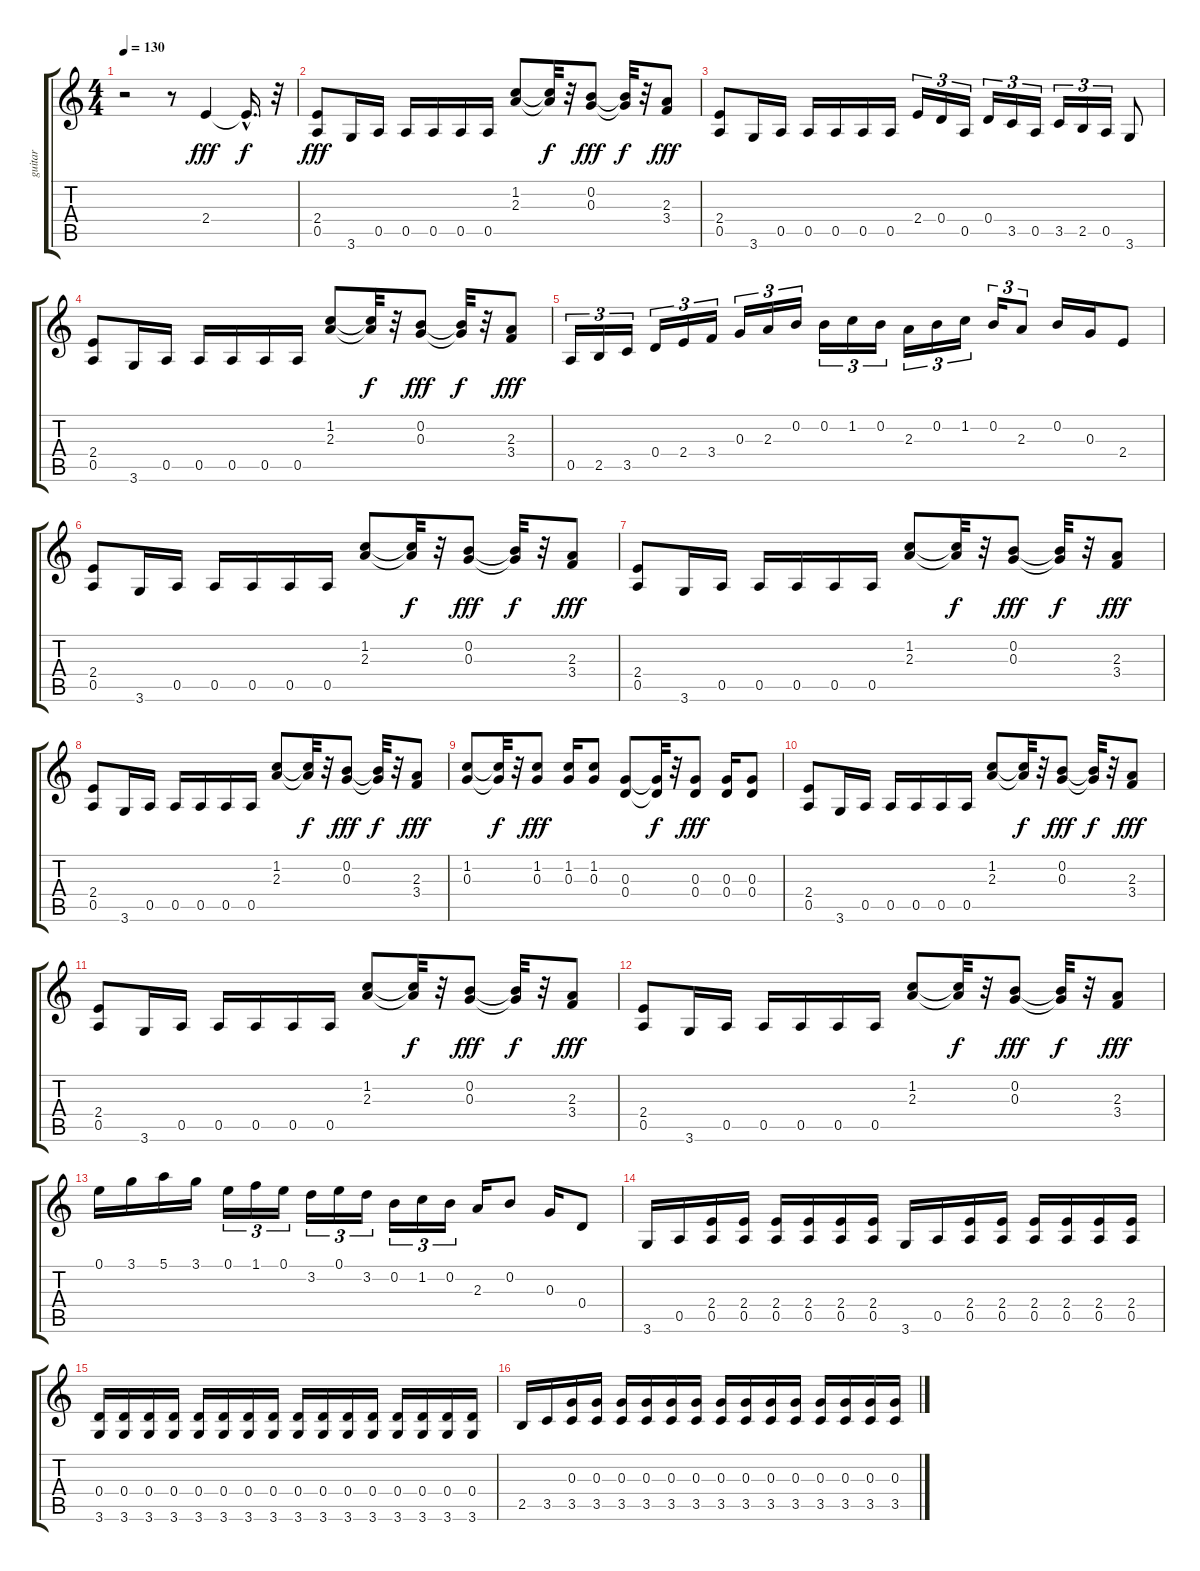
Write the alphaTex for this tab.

\track ("guitar" "guitar") {instrument distortionguitar}
\staff {score tabs}
\tuning (E4 B3 G3 D3 A2 E2) {hide}
\ts (4 4)
\tempo 130
\clef g2
\ks c
r.2{dy fff instrument distortionguitar} r.8 2.4.4 2.4{hac t}.16{d dy f} r.32 |
(2.4 0.5).8{dy fff} 3.6.16 0.5.16 0.5.16 0.5.16 0.5.16 0.5.16 (1.2 2.3).8 (1.2{t} 2.3{t}).32{dy f} r.32 (0.2 0.3).8{dy fff} (0.2{t} 0.3{t}).32{dy f} r.32 (2.3 3.4).8{dy fff} |
(2.4 0.5).8 3.6.16 0.5.16 0.5.16 0.5.16 0.5.16 0.5.16 2.4.16{tu (3 2)} 0.4.16{tu (3 2)} 0.5.16{tu (3 2)} 0.4.16{tu (3 2)} 3.5.16{tu (3 2)} 0.5.16{tu (3 2)} 3.5.16{tu (3 2)} 2.5.16{tu (3 2)} 0.5.16{tu (3 2)} 3.6.8 |
(2.4 0.5).8 3.6.16 0.5.16 0.5.16 0.5.16 0.5.16 0.5.16 (1.2 2.3).8 (1.2{t} 2.3{t}).32{dy f} r.32 (0.2 0.3).8{dy fff} (0.2{t} 0.3{t}).32{dy f} r.32 (2.3 3.4).8{dy fff} |
0.5.16{tu (3 2)} 2.5.16{tu (3 2)} 3.5.16{tu (3 2)} 0.4.16{tu (3 2)} 2.4.16{tu (3 2)} 3.4.16{tu (3 2)} 0.3.16{tu (3 2)} 2.3.16{tu (3 2)} 0.2.16{tu (3 2)} 0.2.16{tu (3 2)} 1.2.16{tu (3 2)} 0.2.16{tu (3 2)} 2.3.16{tu (3 2)} 0.2.16{tu (3 2)} 1.2.16{tu (3 2)} 0.2.16{tu (3 2)} 2.3.8{tu (3 2)} 0.2.16 0.3.16 2.4.8 |
(2.4 0.5).8 3.6.16 0.5.16 0.5.16 0.5.16 0.5.16 0.5.16 (1.2 2.3).8 (1.2{t} 2.3{t}).32{dy f} r.32 (0.2 0.3).8{dy fff} (0.2{t} 0.3{t}).32{dy f} r.32 (2.3 3.4).8{dy fff} |
(2.4 0.5).8 3.6.16 0.5.16 0.5.16 0.5.16 0.5.16 0.5.16 (1.2 2.3).8 (1.2{t} 2.3{t}).32{dy f} r.32 (0.2 0.3).8{dy fff} (0.2{t} 0.3{t}).32{dy f} r.32 (2.3 3.4).8{dy fff} |
(2.4 0.5).8 3.6.16 0.5.16 0.5.16 0.5.16 0.5.16 0.5.16 (1.2 2.3).8 (1.2{t} 2.3{t}).32{dy f} r.32 (0.2 0.3).8{dy fff} (0.2{t} 0.3{t}).32{dy f} r.32 (2.3 3.4).8{dy fff} |
(1.2 0.3).8 (1.2{t} 0.3{t}).32{dy f} r.32 (1.2 0.3).8{dy fff} (1.2 0.3).16 (1.2 0.3).8 (0.3 0.4).8 (0.3{t} 0.4{t}).32{dy f} r.32 (0.3 0.4).8{dy fff} (0.3 0.4).16 (0.3 0.4).8 |
(2.4 0.5).8 3.6.16 0.5.16 0.5.16 0.5.16 0.5.16 0.5.16 (1.2 2.3).8 (1.2{t} 2.3{t}).32{dy f} r.32 (0.2 0.3).8{dy fff} (0.2{t} 0.3{t}).32{dy f} r.32 (2.3 3.4).8{dy fff} |
(2.4 0.5).8 3.6.16 0.5.16 0.5.16 0.5.16 0.5.16 0.5.16 (1.2 2.3).8 (1.2{t} 2.3{t}).32{dy f} r.32 (0.2 0.3).8{dy fff} (0.2{t} 0.3{t}).32{dy f} r.32 (2.3 3.4).8{dy fff} |
(2.4 0.5).8 3.6.16 0.5.16 0.5.16 0.5.16 0.5.16 0.5.16 (1.2 2.3).8 (1.2{t} 2.3{t}).32{dy f} r.32 (0.2 0.3).8{dy fff} (0.2{t} 0.3{t}).32{dy f} r.32 (2.3 3.4).8{dy fff} |
0.1.16 3.1.16 5.1.16 3.1.16 0.1.16{tu (3 2)} 1.1.16{tu (3 2)} 0.1.16{tu (3 2)} 3.2.16{tu (3 2)} 0.1.16{tu (3 2)} 3.2.16{tu (3 2)} 0.2.16{tu (3 2)} 1.2.16{tu (3 2)} 0.2.16{tu (3 2)} 2.3.16 0.2.8 0.3.16 0.4.8 |
3.6.16 0.5.16 (2.4 0.5).16 (2.4 0.5).16 (2.4 0.5).16 (2.4 0.5).16 (2.4 0.5).16 (2.4 0.5).16 3.6.16 0.5.16 (2.4 0.5).16 (2.4 0.5).16 (2.4 0.5).16 (2.4 0.5).16 (2.4 0.5).16 (2.4 0.5).16 |
(0.4 3.6).16 (0.4 3.6).16 (0.4 3.6).16 (0.4 3.6).16 (0.4 3.6).16 (0.4 3.6).16 (0.4 3.6).16 (0.4 3.6).16 (0.4 3.6).16 (0.4 3.6).16 (0.4 3.6).16 (0.4 3.6).16 (0.4 3.6).16 (0.4 3.6).16 (0.4 3.6).16 (0.4 3.6).16 |
2.5.16 3.5.16 (0.3 3.5).16 (0.3 3.5).16 (0.3 3.5).16 (0.3 3.5).16 (0.3 3.5).16 (0.3 3.5).16 (0.3 3.5).16 (0.3 3.5).16 (0.3 3.5).16 (0.3 3.5).16 (0.3 3.5).16 (0.3 3.5).16 (0.3 3.5).16 (0.3 3.5).16
